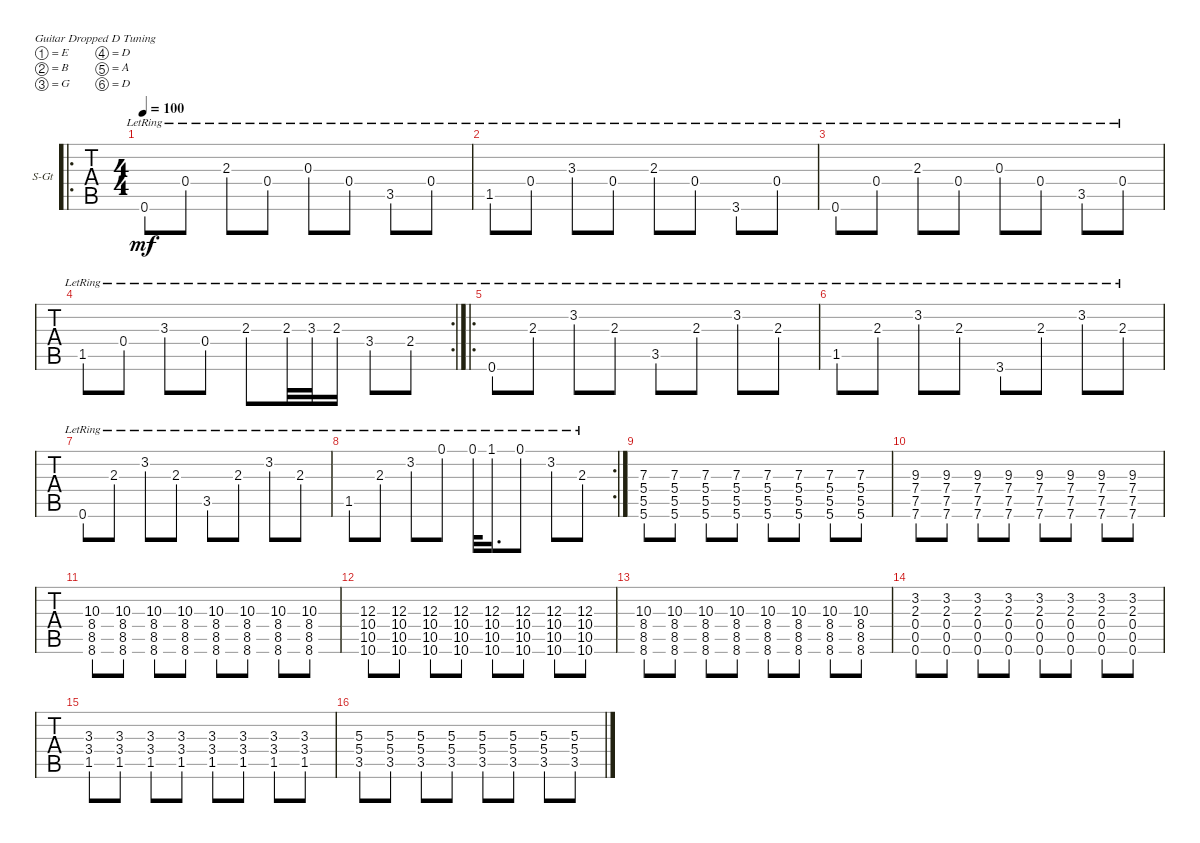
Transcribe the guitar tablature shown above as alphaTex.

\defaultSystemsLayout 4
\bracketExtendMode groupsimilarinstruments
\firstSystemTrackNameOrientation horizontal
\otherSystemsTrackNameOrientation horizontal
\track ("Steel Guitar" "S-Gt") {instrument acousticguitarsteel}
\staff {tabs}
\tuning (E4 B3 G3 D3 A2 D2)
\ro
\ts (4 4)
\tempo 100
\clef g2
\ks c
0.6{lr}.8{dy mf} 0.4{lr}.8 2.3{lr}.8 0.4{lr}.8 0.3{lr}.8 0.4{lr}.8 3.5{lr}.8 0.4{lr}.8 |
1.5{lr}.8 0.4{lr}.8 3.3{lr}.8 0.4{lr}.8 2.3{lr}.8 0.4{lr}.8 3.6{lr}.8 0.4{lr}.8 |
0.6{lr}.8 0.4{lr}.8 2.3{lr}.8 0.4{lr}.8 0.3{lr}.8 0.4{lr}.8 3.5{lr}.8 0.4{lr}.8 |
\rc 2
1.5{lr}.8 0.4{lr}.8 3.3{lr}.8 0.4{lr}.8 2.3{lr}.8 2.3{lr}.32 3.3{lr}.32 2.3{lr}.16 3.4{lr}.8 2.4{lr}.8 |
\ro
0.6{lr}.8 2.3{lr}.8 3.2{lr}.8 2.3{lr}.8 3.5{lr}.8 2.3{lr}.8 3.2{lr}.8 2.3{lr}.8 |
1.5{lr}.8 2.3{lr}.8 3.2{lr}.8 2.3{lr}.8 3.6{lr}.8 2.3{lr}.8 3.2{lr}.8 2.3{lr}.8 |
0.6{lr}.8 2.3{lr}.8 3.2{lr}.8 2.3{lr}.8 3.5{lr}.8 2.3{lr}.8 3.2{lr}.8 2.3{lr}.8 |
\rc 2
1.5{lr}.8 2.3{lr}.8 3.2{lr}.8 0.1{lr}.8 0.1{lr}.32 1.1{lr}.16{d} 0.1{lr}.8 3.2{lr}.8 2.3{lr}.8 |
(5.6 5.5 5.4 7.3).8 (5.6 5.5 5.4 7.3).8 (5.6 5.5 5.4 7.3).8 (5.6 5.5 5.4 7.3).8 (5.6 5.5 5.4 7.3).8 (5.6 5.5 5.4 7.3).8 (5.6 5.5 5.4 7.3).8 (5.6 5.5 5.4 7.3).8 |
(7.6 7.5 7.4 9.3).8 (7.6 7.5 7.4 9.3).8 (7.6 7.5 7.4 9.3).8 (7.6 7.5 7.4 9.3).8 (7.6 7.5 7.4 9.3).8 (7.6 7.5 7.4 9.3).8 (7.6 7.5 7.4 9.3).8 (7.6 7.5 7.4 9.3).8 |
(8.6 8.5 8.4 10.3).8 (8.6 8.5 8.4 10.3).8 (8.6 8.5 8.4 10.3).8 (8.6 8.5 8.4 10.3).8 (8.6 8.5 8.4 10.3).8 (8.6 8.5 8.4 10.3).8 (8.6 8.5 8.4 10.3).8 (8.6 8.5 8.4 10.3).8 |
(10.6 10.5 10.4 12.3).8 (10.6 10.5 10.4 12.3).8 (10.6 10.5 10.4 12.3).8 (10.6 10.5 10.4 12.3).8 (10.6 10.5 10.4 12.3).8 (10.6 10.5 10.4 12.3).8 (10.6 10.5 10.4 12.3).8 (10.6 10.5 10.4 12.3).8 |
(8.6 8.5 8.4 10.3).8 (8.6 8.5 8.4 10.3).8 (8.6 8.5 8.4 10.3).8 (8.6 8.5 8.4 10.3).8 (8.6 8.5 8.4 10.3).8 (8.6 8.5 8.4 10.3).8 (8.6 8.5 8.4 10.3).8 (8.6 8.5 8.4 10.3).8 |
(0.6 0.5 0.4 2.3 3.2).8 (0.6 0.5 0.4 2.3 3.2).8 (0.6 0.5 0.4 2.3 3.2).8 (0.6 0.5 0.4 2.3 3.2).8 (0.6 0.5 0.4 2.3 3.2).8 (0.6 0.5 0.4 2.3 3.2).8 (0.6 0.5 0.4 2.3 3.2).8 (0.6 0.5 0.4 2.3 3.2).8 |
(1.5 3.4 3.3).8 (1.5 3.4 3.3).8 (1.5 3.4 3.3).8 (1.5 3.4 3.3).8 (1.5 3.4 3.3).8 (1.5 3.4 3.3).8 (1.5 3.4 3.3).8 (1.5 3.4 3.3).8 |
(3.5 5.4 5.3).8 (3.5 5.4 5.3).8 (3.5 5.4 5.3).8 (3.5 5.4 5.3).8 (3.5 5.4 5.3).8 (3.5 5.4 5.3).8 (3.5 5.4 5.3).8 (3.5 5.4 5.3).8
